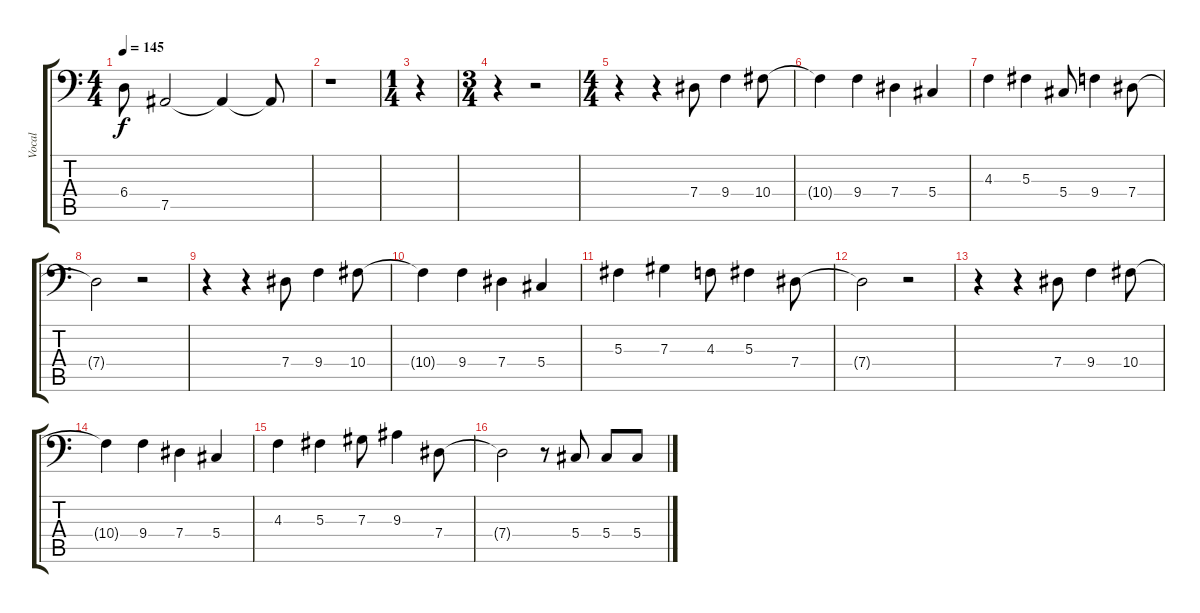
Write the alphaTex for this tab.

\track ("Vocal" "Vocal") {instrument accordion}
\staff {score tabs}
\tuning (Bb3 F3 Db3 Ab2 Eb2 Bb1) {hide}
\ts (4 4)
\tempo 145
\clef f4
\ks c
6.4{t}.8{dy f} 7.5.2 7.5{t}.4 7.5{t}.8 |
r.1 |
\ts (1 4)
r.4 |
\ts (3 4)
r.4 r.2 |
\ts (4 4)
r.4 r.4 7.4.8 9.4.4 10.4.8 |
10.4{t}.4 9.4.4 7.4.4 5.4.4 |
4.3.4 5.3.4 5.4.8 9.4.4 7.4.8 |
7.4{t}.2 r.2 |
r.4 r.4 7.4.8 9.4.4 10.4.8 |
10.4{t}.4 9.4.4 7.4.4 5.4.4 |
5.3.4 7.3.4 4.3.8 5.3.4 7.4.8 |
7.4{t}.2 r.2 |
r.4 r.4 7.4.8 9.4.4 10.4.8 |
10.4{t}.4 9.4.4 7.4.4 5.4.4 |
4.3.4 5.3.4 7.3.8 9.3.4 7.4.8 |
7.4{t}.2 r.8 5.4.8 5.4.8 5.4.8
